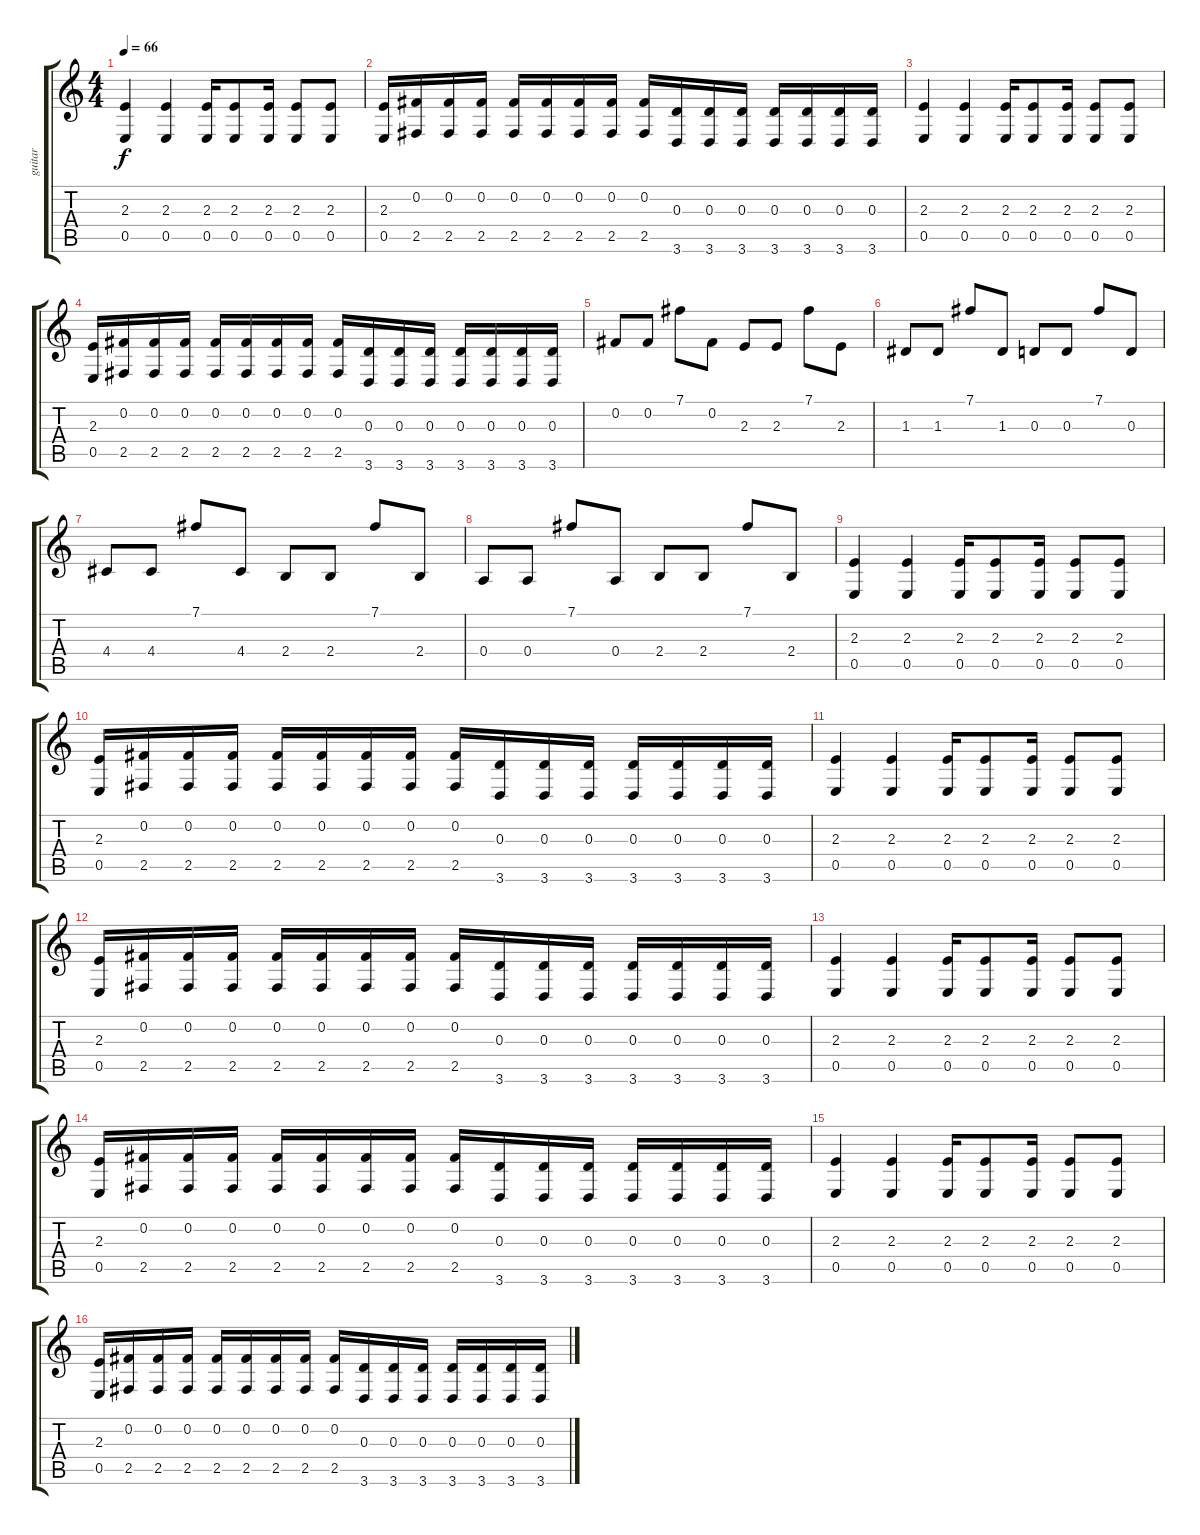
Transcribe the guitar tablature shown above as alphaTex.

\track ("guitar" "guitar") {instrument distortionguitar}
\staff {score tabs}
\tuning (B3 Gb3 D3 A2 E2 B1) {hide}
\ts (4 4)
\tempo 66
\clef g2
\ks c
(2.3 0.5).4{dy f} (2.3 0.5).4 (2.3 0.5).16 (2.3 0.5).8 (2.3 0.5).16 (2.3 0.5).8 (2.3 0.5).8 |
(2.3 0.5).16 (0.2 2.5).16 (0.2 2.5).16 (0.2 2.5).16 (0.2 2.5).16 (0.2 2.5).16 (0.2 2.5).16 (0.2 2.5).16 (0.2 2.5).16 (0.3 3.6).16 (0.3 3.6).16 (0.3 3.6).16 (0.3 3.6).16 (0.3 3.6).16 (0.3 3.6).16 (0.3 3.6).16 |
(2.3 0.5).4 (2.3 0.5).4 (2.3 0.5).16 (2.3 0.5).8 (2.3 0.5).16 (2.3 0.5).8 (2.3 0.5).8 |
(2.3 0.5).16 (0.2 2.5).16 (0.2 2.5).16 (0.2 2.5).16 (0.2 2.5).16 (0.2 2.5).16 (0.2 2.5).16 (0.2 2.5).16 (0.2 2.5).16 (0.3 3.6).16 (0.3 3.6).16 (0.3 3.6).16 (0.3 3.6).16 (0.3 3.6).16 (0.3 3.6).16 (0.3 3.6).16 |
0.2.8 0.2.8 7.1.8 0.2.8 2.3.8 2.3.8 7.1.8 2.3.8 |
1.3.8 1.3.8 7.1.8 1.3.8 0.3.8 0.3.8 7.1.8 0.3.8 |
4.4.8 4.4.8 7.1.8 4.4.8 2.4.8 2.4.8 7.1.8 2.4.8 |
0.4.8 0.4.8 7.1.8 0.4.8 2.4.8 2.4.8 7.1.8 2.4.8 |
(2.3 0.5).4 (2.3 0.5).4 (2.3 0.5).16 (2.3 0.5).8 (2.3 0.5).16 (2.3 0.5).8 (2.3 0.5).8 |
(2.3 0.5).16 (0.2 2.5).16 (0.2 2.5).16 (0.2 2.5).16 (0.2 2.5).16 (0.2 2.5).16 (0.2 2.5).16 (0.2 2.5).16 (0.2 2.5).16 (0.3 3.6).16 (0.3 3.6).16 (0.3 3.6).16 (0.3 3.6).16 (0.3 3.6).16 (0.3 3.6).16 (0.3 3.6).16 |
(2.3 0.5).4 (2.3 0.5).4 (2.3 0.5).16 (2.3 0.5).8 (2.3 0.5).16 (2.3 0.5).8 (2.3 0.5).8 |
(2.3 0.5).16 (0.2 2.5).16 (0.2 2.5).16 (0.2 2.5).16 (0.2 2.5).16 (0.2 2.5).16 (0.2 2.5).16 (0.2 2.5).16 (0.2 2.5).16 (0.3 3.6).16 (0.3 3.6).16 (0.3 3.6).16 (0.3 3.6).16 (0.3 3.6).16 (0.3 3.6).16 (0.3 3.6).16 |
(2.3 0.5).4 (2.3 0.5).4 (2.3 0.5).16 (2.3 0.5).8 (2.3 0.5).16 (2.3 0.5).8 (2.3 0.5).8 |
(2.3 0.5).16 (0.2 2.5).16 (0.2 2.5).16 (0.2 2.5).16 (0.2 2.5).16 (0.2 2.5).16 (0.2 2.5).16 (0.2 2.5).16 (0.2 2.5).16 (0.3 3.6).16 (0.3 3.6).16 (0.3 3.6).16 (0.3 3.6).16 (0.3 3.6).16 (0.3 3.6).16 (0.3 3.6).16 |
(2.3 0.5).4 (2.3 0.5).4 (2.3 0.5).16 (2.3 0.5).8 (2.3 0.5).16 (2.3 0.5).8 (2.3 0.5).8 |
(2.3 0.5).16 (0.2 2.5).16 (0.2 2.5).16 (0.2 2.5).16 (0.2 2.5).16 (0.2 2.5).16 (0.2 2.5).16 (0.2 2.5).16 (0.2 2.5).16 (0.3 3.6).16 (0.3 3.6).16 (0.3 3.6).16 (0.3 3.6).16 (0.3 3.6).16 (0.3 3.6).16 (0.3 3.6).16
